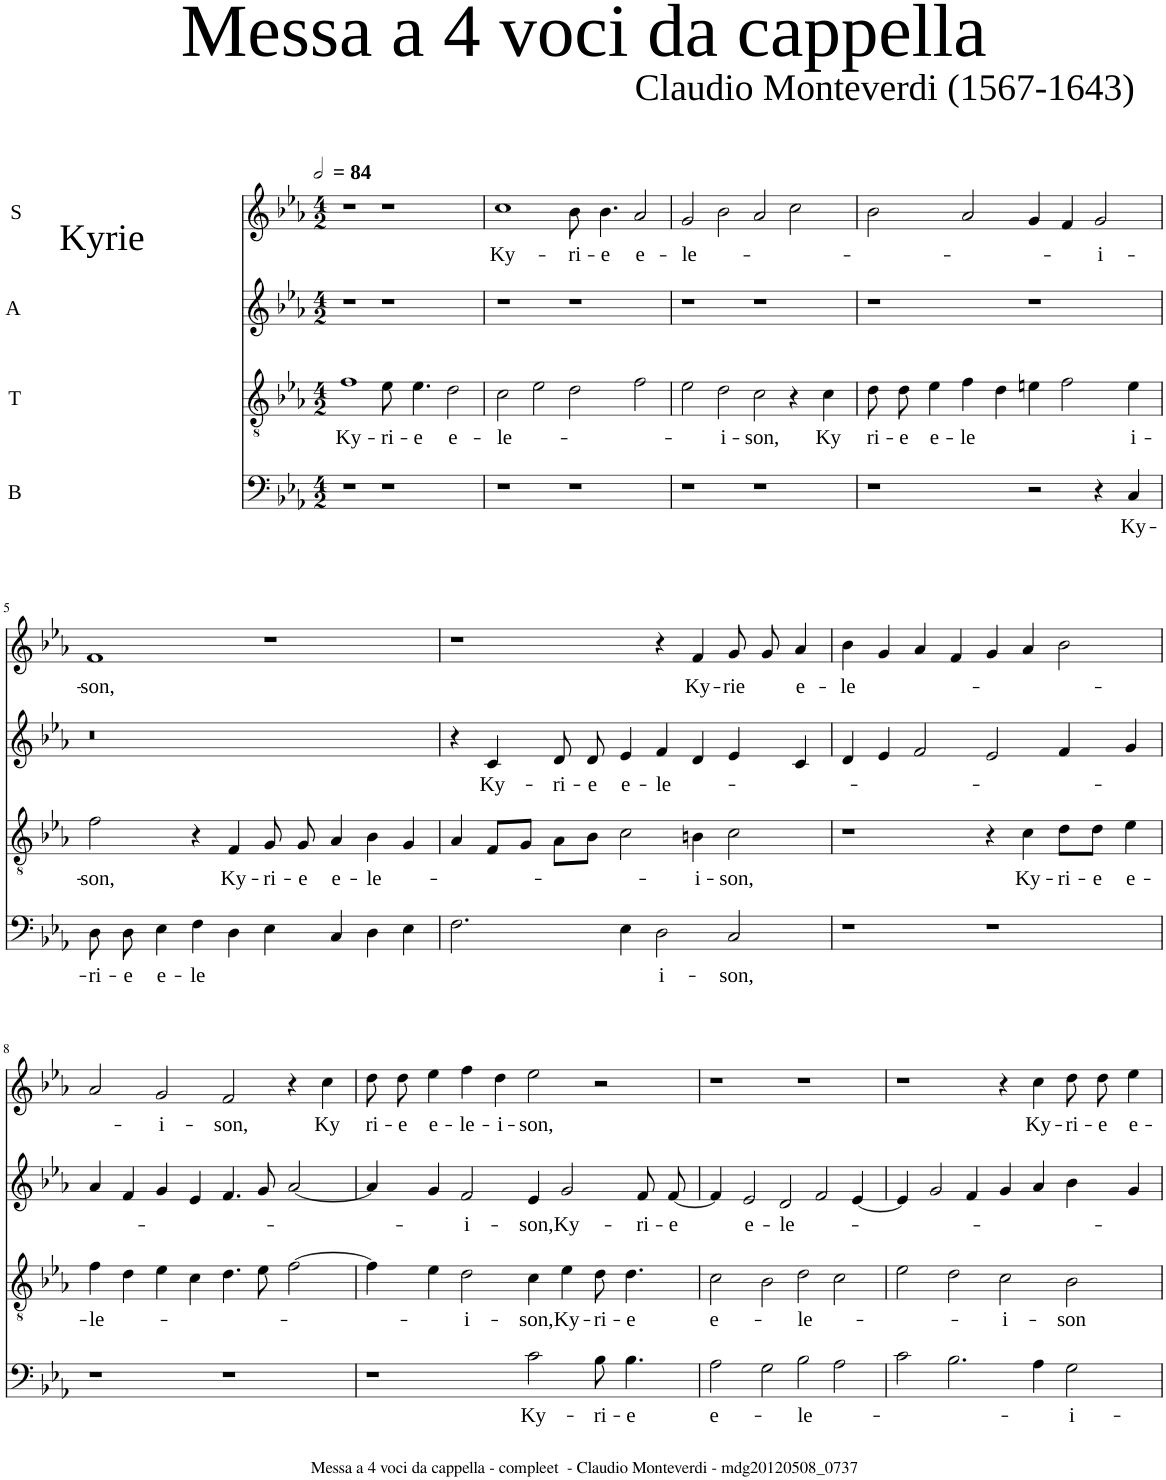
**kern	**text	**kern	**text	**kern	**text	**kern	**text
*part4	*part4	*part3	*part3	*part2	*part2	*part1	*part1
*staff4	*staff4	*staff3	*staff3	*staff2	*staff2	*staff1	*staff1
*I"B	*	*I"T	*	*I"A	*	*I"S	*
*clefF4	*	*clefGv2	*	*clefG2	*	*clefG2	*
*k[b-e-a-]	*	*k[b-e-a-]	*	*k[b-e-a-]	*	*k[b-e-a-]	*
*M4/2	*	*M4/2	*	*M4/2	*	*M4/2	*
*MM168	*	*MM168	*	*MM168	*	*MM168	*
=1	=1	=1	=1	=1	=1	=1	=1
!	!	!	!LO:LY:b	!	!	!	!
1r	.	1f	Ky-	1r	.	1r	.
!	!	!	!LO:LY:b	!	!	!	!
1r	.	8e-\	-ri-	1r	.	1r	.
!	!	!	!LO:LY:b	!	!	!	!
.	.	4.e-\	-e	.	.	.	.
!	!	!	!LO:LY:b	!	!	!	!
.	.	2d\	e-	.	.	.	.
=2	=2	=2	=2	=2	=2	=2	=2
!	!	!	!LO:LY:b	!	!	!	!LO:LY:b
1r	.	2c\	le-	1r	.	1cc	Ky-
.	.	2e-\	.	.	.	.	.
!	!	!	!	!	!	!	!LO:LY:b
1r	.	2d\	.	1r	.	8b-\	-ri-
!	!	!	!	!	!	!	!LO:LY:b
.	.	.	.	.	.	4.b-\	-e
!	!	!	!	!	!	!	!LO:LY:b
.	.	2f\	.	.	.	2a-/	e-
=3	=3	=3	=3	=3	=3	=3	=3
!	!	!	!	!	!	!	!LO:LY:b
1r	.	2e-\	.	1r	.	2g/	le-
!	!	!	!LO:LY:b	!	!	!	!
.	.	2d\	i-	.	.	2b-\	.
!	!	!	!LO:LY:b	!	!	!	!
1r	.	2c\	son,	1r	.	2a-/	.
.	.	4r	.	.	.	2cc\	.
!	!	!	!LO:LY:b	!	!	!	!
.	.	4c\	Ky	.	.	.	.
=4	=4	=4	=4	=4	=4	=4	=4
!	!	!	!LO:LY:b	!	!	!	!
1r	.	8d\	-ri-	1r	.	2b-\	.
!	!	!	!LO:LY:b	!	!	!	!
.	.	8d\	-e	.	.	.	.
!	!	!	!LO:LY:b	!	!	!	!
.	.	4e-\	e-	.	.	.	.
!	!	!	!LO:LY:b	!	!	!	!
.	.	4f\	le	.	.	2a-/	.
.	.	4d\	.	.	.	.	.
2r	.	4en\	.	1r	.	4g/	.
.	.	2f\	.	.	.	4f/	.
!	!	!	!	!	!	!	!LO:LY:b
4r	.	.	.	.	.	2g/	-i-
!	!LO:LY:b	!	!LO:LY:b	!	!	!	!
4C/	Ky-	4e\	-i-	.	.	.	.
!!LO:LB:g=z
=5	=5	=5	=5	=5	=5	=5	=5
!	!LO:LY:b	!	!LO:LY:b	!	!	!	!LO:LY:b
8D\L	ri-	2f\	son,	0r	.	1f	son,
!	!LO:LY:b	!	!	!	!	!	!
8D\J	-e	.	.	.	.	.	.
!	!LO:LY:b	!	!	!	!	!	!
4E-\	e-	.	.	.	.	.	.
!	!LO:LY:b	!	!	!	!	!	!
4F\	le	4r	.	.	.	.	.
!	!	!	!LO:LY:b	!	!	!	!
4D\	.	4F/	Ky-	.	.	.	.
!	!	!	!LO:LY:b	!	!	!	!
4E-\	.	8G/	-ri-	.	.	1r	.
!	!	!	!LO:LY:b	!	!	!	!
.	.	8G/	-e	.	.	.	.
!	!	!	!LO:LY:b	!	!	!	!
4C/	.	4A-/	e-	.	.	.	.
!	!	!	!LO:LY:b	!	!	!	!
4D\	.	4B-\	le-	.	.	.	.
4E-\	.	4G/	.	.	.	.	.
=6	=6	=6	=6	=6	=6	=6	=6
2.F\	.	4A-/	.	4r	.	1r	.
!	!	!	!	!	!LO:LY:b	!	!
.	.	8F/L	.	4c/	Ky-	.	.
.	.	8G/J	.	.	.	.	.
!	!	!	!	!	!LO:LY:b	!	!
.	.	8A-\L	.	8d/L	-ri-	.	.
!	!	!	!	!	!LO:LY:b	!	!
.	.	8B-\J	.	8d/J	-e	.	.
!	!	!	!	!	!LO:LY:b	!	!
4E-\	.	2c\	.	4e-/	e-	.	.
!	!LO:LY:b	!	!	!	!LO:LY:b	!	!
2D\	-i-	.	.	4f/	-le-	4r	.
!	!	!	!LO:LY:b	!	!	!	!LO:LY:b
.	.	4Bn\	i-	4d/	.	4f/	Ky-
!	!LO:LY:b	!	!LO:LY:b	!	!	!	!LO:LY:b
2C/	son,	2c\	son,	4e-/	.	8g/L	-rie
.	.	.	.	.	.	8g/J	.
!	!	!	!	!	!	!	!LO:LY:b
.	.	.	.	4c/	.	4a-/	e-
=7	=7	=7	=7	=7	=7	=7	=7
!	!	!	!	!	!	!	!LO:LY:b
1r	.	1r	.	4d/	.	4b-\	le
.	.	.	.	4e-/	.	4g/	.
.	.	.	.	2f/	.	4a-/	.
.	.	.	.	.	.	4f/	.
1r	.	4r	.	2e-/	.	4g/	.
!	!	!	!LO:LY:b	!	!	!	!
.	.	4c\	Ky-	.	.	4a-/	.
!	!	!	!LO:LY:b	!	!	!	!
.	.	8d\L	-ri-	4f/	.	2b-\	.
!	!	!	!LO:LY:b	!	!	!	!
.	.	8d\J	-e	.	.	.	.
!	!	!	!LO:LY:b	!	!	!	!
.	.	4e-\	e-	4g/	.	.	.
!!LO:LB:g=z
=8	=8	=8	=8	=8	=8	=8	=8
!	!	!	!LO:LY:b	!	!	!	!
1r	.	4f\	le-	4a-/	.	2a-/	.
.	.	4d\	.	4f/	.	.	.
!	!	!	!	!	!	!	!LO:LY:b
.	.	4e-\	.	4g/	.	2g/	-i-
.	.	4c\	.	4e-/	.	.	.
!	!	!	!	!	!	!	!LO:LY:b
1r	.	4.d\	.	4.f/	.	2f/	son,
.	.	8e-\	.	8g/	.	.	.
.	.	[2f\	.	[2a-/	.	4r	.
!	!	!	!	!	!	!	!LO:LY:b
.	.	.	.	.	.	4cc\	Ky
=9	=9	=9	=9	=9	=9	=9	=9
!	!	!	!	!	!	!	!LO:LY:b
1r	.	4f\]	.	4a-/]	.	8dd\L	-ri-
!	!	!	!	!	!	!	!LO:LY:b
.	.	.	.	.	.	8dd\J	-e
!	!	!	!	!	!	!	!LO:LY:b
.	.	4e-\	.	4g/	.	4ee-\	e-
!	!	!	!LO:LY:b	!	!LO:LY:b	!	!LO:LY:b
.	.	2d\	i-	2f/	i-	4ff\	le-
!	!	!	!	!	!	!	!LO:LY:b
.	.	.	.	.	.	4dd\	i-
!	!LO:LY:b	!	!LO:LY:b	!	!LO:LY:b	!	!LO:LY:b
2c\	Ky-	4c\	son,	4e-/	son,	2ee-\	son,
!	!	!	!LO:LY:b	!	!LO:LY:b	!	!
.	.	4e-\	Ky-	2g/	Ky-	.	.
!	!LO:LY:b	!	!LO:LY:b	!	!	!	!
8B-\	-ri-	8d\	-ri-	.	.	2r	.
!	!LO:LY:b	!	!LO:LY:b	!	!	!	!
4.B-\	-e	4.d\	-e	.	.	.	.
!	!	!	!	!	!LO:LY:b	!	!
.	.	.	.	8f/L	-ri-	.	.
!	!	!	!	!	!LO:LY:b	!	!
.	.	.	.	[8f/J	-e	.	.
=10	=10	=10	=10	=10	=10	=10	=10
!	!LO:LY:b	!	!LO:LY:b	!	!	!	!
2A-\	-e-	2c\	-e-	4f/]	.	1r	.
!	!	!	!	!	!LO:LY:b	!	!
.	.	.	.	2e-/	-e-	.	.
2G\	.	2B-\	.	.	.	.	.
!	!	!	!	!	!LO:LY:b	!	!
.	.	.	.	2d/	le-	.	.
!	!LO:LY:b	!	!LO:LY:b	!	!	!	!
2B-\	le-	2d\	le-	.	.	1r	.
.	.	.	.	2f/	.	.	.
2A-\	.	2c\	.	.	.	.	.
.	.	.	.	[4e-/	.	.	.
=11	=11	=11	=11	=11	=11	=11	=11
2c\	.	2e-\	.	4e-/]	.	1r	.
.	.	.	.	2g/	.	.	.
2.B-\	.	2d\	.	.	.	.	.
.	.	.	.	4f/	.	.	.
!	!	!	!LO:LY:b	!	!	!	!
.	.	2c\	i-	4g/	.	4r	.
!	!	!	!	!	!	!	!LO:LY:b
4A-\	.	.	.	4a-/	.	4cc\	Ky-
!	!LO:LY:b	!	!LO:LY:b	!	!	!	!LO:LY:b
2G\	-i-	2B-\	son	4b-\	.	8dd\L	-ri-
!	!	!	!	!	!	!	!LO:LY:b
.	.	.	.	.	.	8dd\J	-e
!	!	!	!	!	!	!	!LO:LY:b
.	.	.	.	4g/	.	4ee-\	e-
=	=	=	=	=	=	=	=
*-	*-	*-	*-	*-	*-	*-	*-
